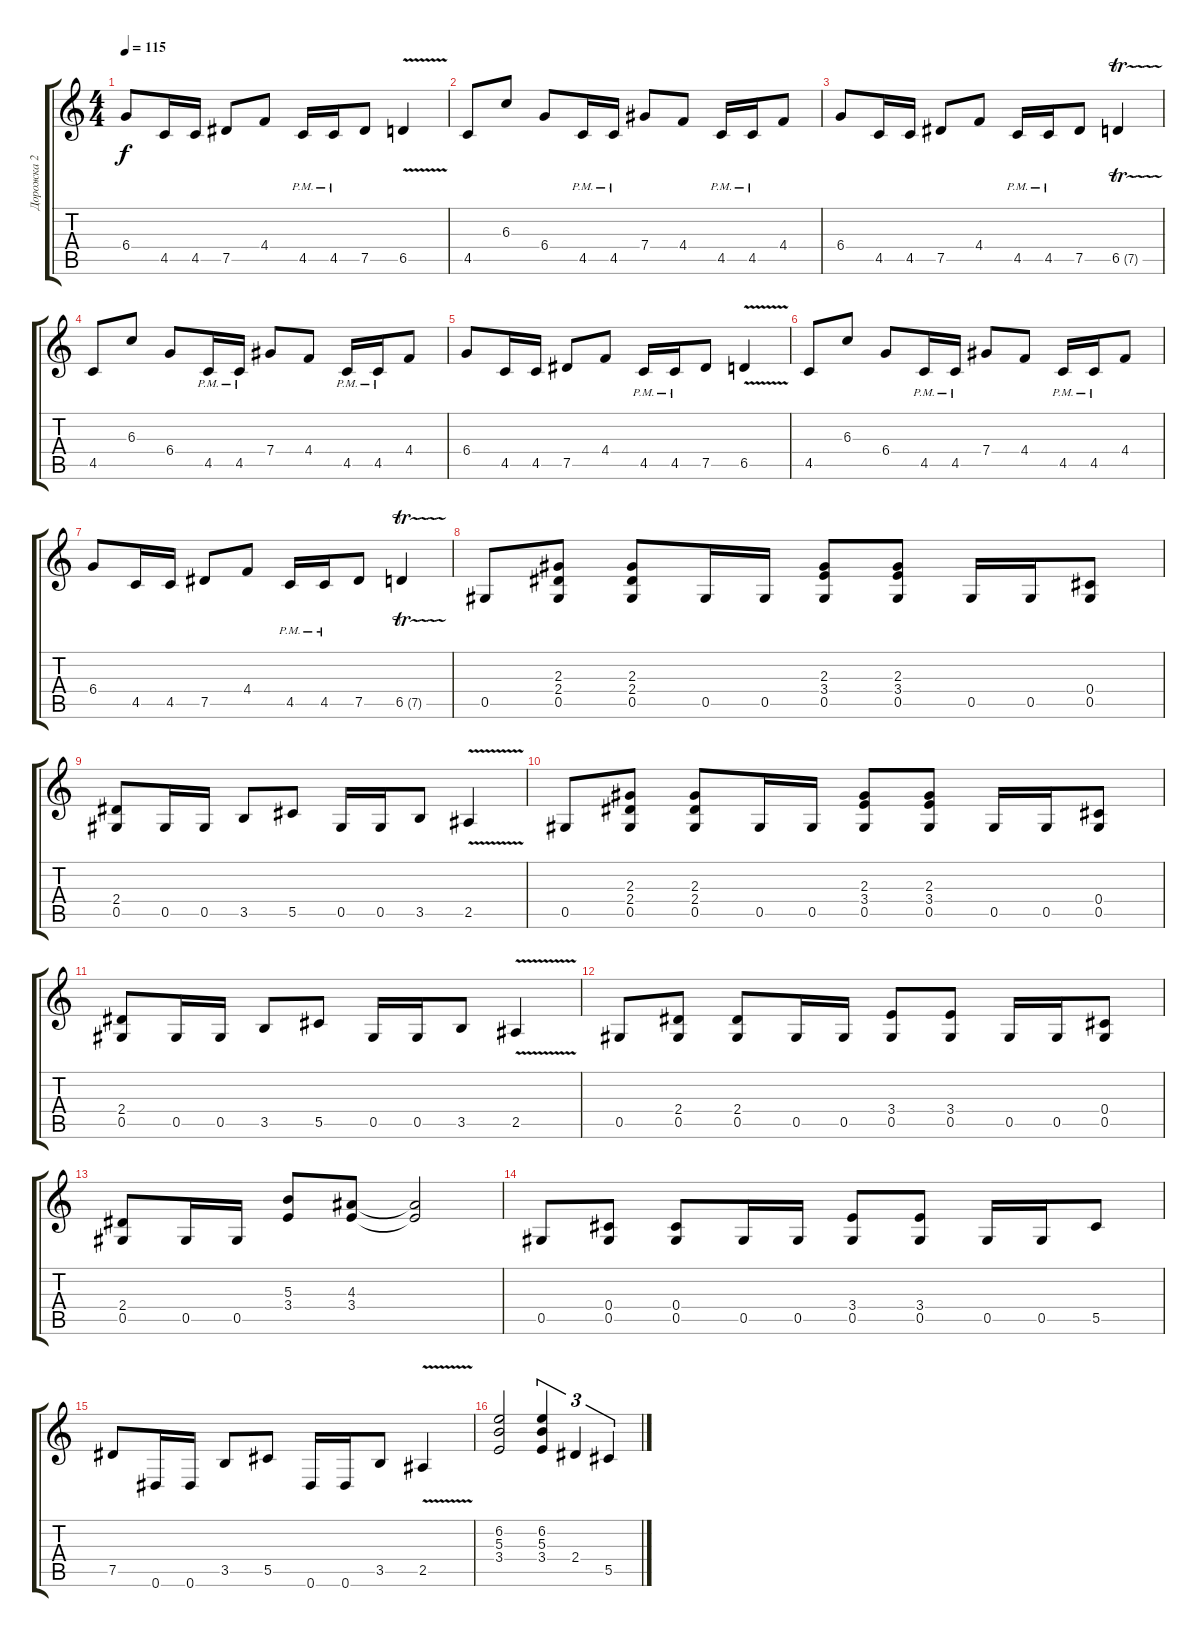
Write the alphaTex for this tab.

\track ("Дорожка 2" "Дорожка 2") {instrument distortionguitar}
\staff {score tabs}
\tuning (Eb4 Bb3 Gb3 Db3 Ab2 Eb2) {hide}
\ts (4 4)
\tempo 115
\clef g2
\ks c
6.4.8{dy f} 4.5.16 4.5.16 7.5.8 4.4.8 4.5{pm}.16 4.5{pm}.16 7.5.8 6.5{v}.4 |
4.5.8 6.3.8 6.4.8 4.5{pm}.16 4.5{pm}.16 7.4.8 4.4.8 4.5{pm}.16 4.5{pm}.16 4.4.8 |
6.4.8 4.5.16 4.5.16 7.5.8 4.4.8 4.5{pm}.16 4.5{pm}.16 7.5.8 6.5{tr (7 32)}.4 |
4.5.8 6.3.8 6.4.8 4.5{pm}.16 4.5{pm}.16 7.4.8 4.4.8 4.5{pm}.16 4.5{pm}.16 4.4.8 |
6.4.8 4.5.16 4.5.16 7.5.8 4.4.8 4.5{pm}.16 4.5{pm}.16 7.5.8 6.5{v}.4 |
4.5.8 6.3.8 6.4.8 4.5{pm}.16 4.5{pm}.16 7.4.8 4.4.8 4.5{pm}.16 4.5{pm}.16 4.4.8 |
6.4.8 4.5.16 4.5.16 7.5.8 4.4.8 4.5{pm}.16 4.5{pm}.16 7.5.8 6.5{tr (7 32)}.4 |
0.5.8 (2.3 2.4 0.5).8 (2.3 2.4 0.5).8 0.5.16 0.5.16 (2.3 3.4 0.5).8 (2.3 3.4 0.5).8 0.5.16 0.5.16 (0.4 0.5).8 |
(2.4 0.5).8 0.5.16 0.5.16 3.5.8 5.5.8 0.5.16 0.5.16 3.5.8 2.5{v}.4 |
0.5.8 (2.3 2.4 0.5).8 (2.3 2.4 0.5).8 0.5.16 0.5.16 (2.3 3.4 0.5).8 (2.3 3.4 0.5).8 0.5.16 0.5.16 (0.4 0.5).8 |
(2.4 0.5).8 0.5.16 0.5.16 3.5.8 5.5.8 0.5.16 0.5.16 3.5.8 2.5{v}.4 |
0.5.8 (2.4 0.5).8 (2.4 0.5).8 0.5.16 0.5.16 (3.4 0.5).8 (3.4 0.5).8 0.5.16 0.5.16 (0.4 0.5).8 |
(2.4 0.5).8 0.5.16 0.5.16 (5.3 3.4).8 (4.3 3.4).8 (4.3{t} 3.4{t}).2 |
0.5.8 (0.4 0.5).8 (0.4 0.5).8 0.5.16 0.5.16 (3.4 0.5).8 (3.4 0.5).8 0.5.16 0.5.16 5.5.8 |
7.5.8 0.6.16 0.6.16 3.5.8 5.5.8 0.6.16 0.6.16 3.5.8 2.5{v}.4 |
(6.2 5.3 3.4).2 (6.2 5.3 3.4).4{tu (3 2)} 2.4.4{tu (3 2)} 5.5.4{tu (3 2)}
